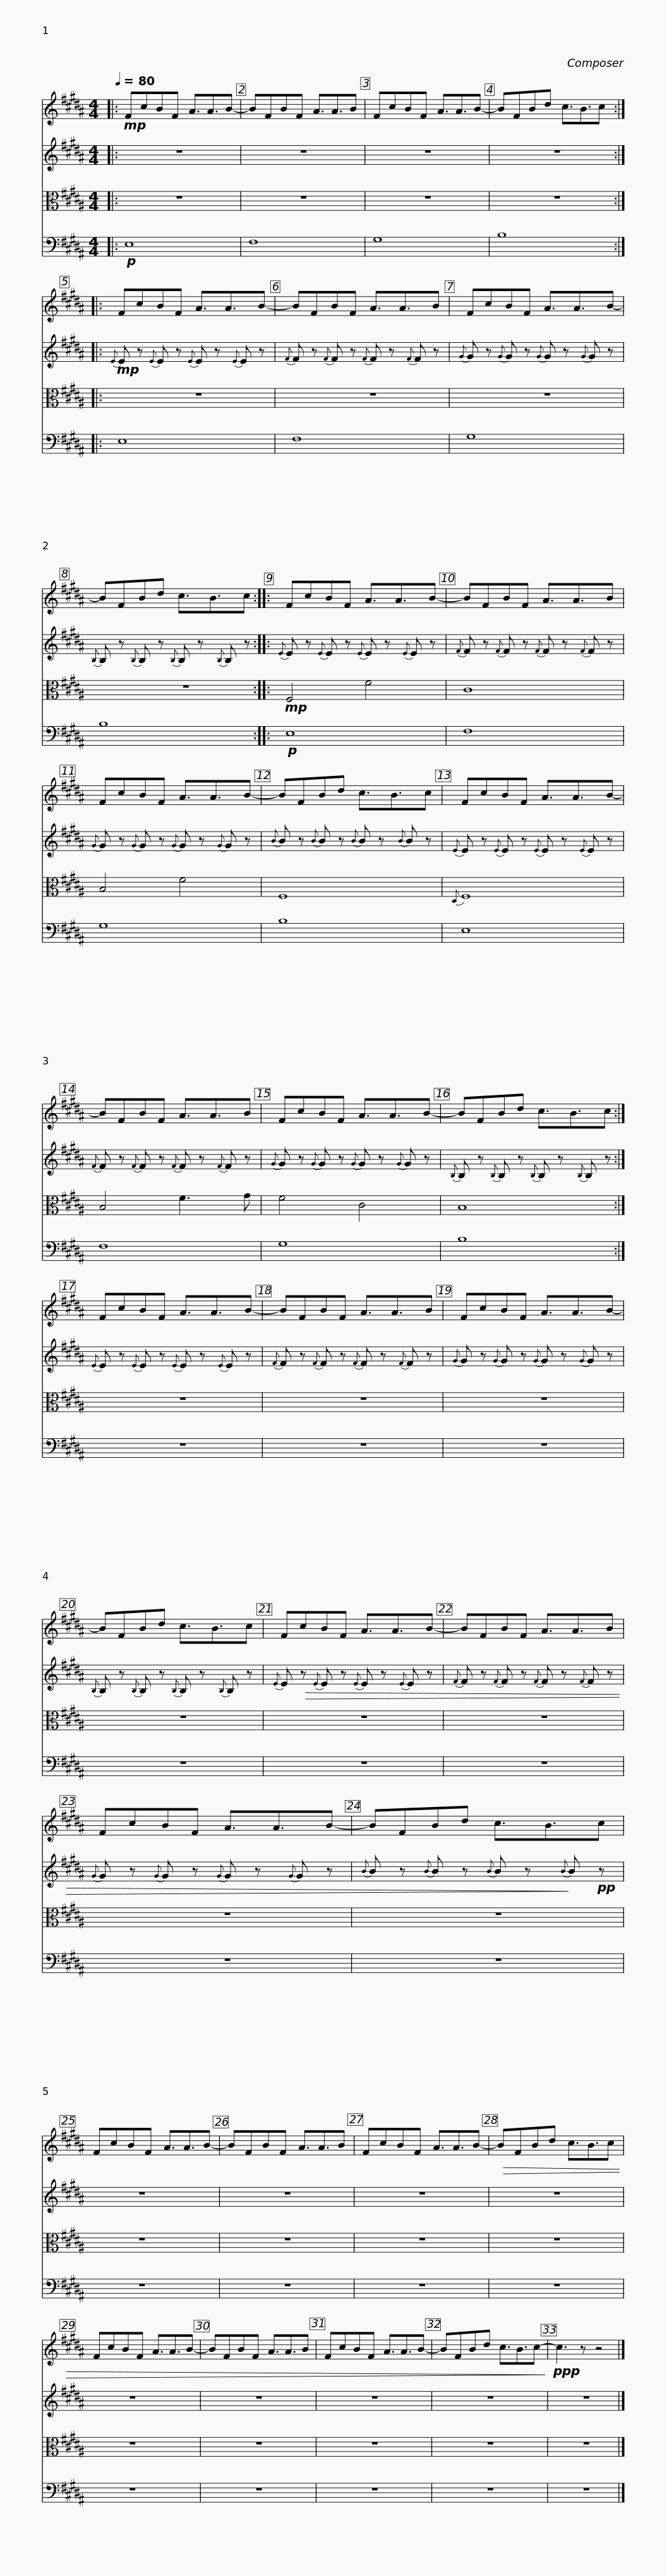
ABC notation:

X:1
%%score 1 2 3 4
L:1/8
Q:1/4=80
M:4/4
I:linebreak $
K:B
V:1 treble
V:2 treble
V:3 alto
V:4 bass
V:1
|:!mp! FcBF A3/2A3/2B- | BFBF A3/2A3/2B | FcBF A3/2A3/2B- | BFBd c3/2B3/2c ::$ FcBF A3/2A3/2B- | %5
 BFBF A3/2A3/2B | FcBF A3/2A3/2B- |$ BFBd c3/2B3/2c ::$ FcBF A3/2A3/2B- | BFBF A3/2A3/2B | %10
 FcBF A3/2A3/2B- |$ BFBd c3/2B3/2c |$ FcBF A3/2A3/2B- | BFBF A3/2A3/2B | FcBF A3/2A3/2B- |$ %15
 BFBd c3/2B3/2c :|$ FcBF A3/2A3/2B- | BFBF A3/2A3/2B | FcBF A3/2A3/2B- |$ BFBd c3/2B3/2c |$ %20
 FcBF A3/2A3/2B- | BFBF A3/2A3/2B | FcBF A3/2A3/2B- |$ BFBd c3/2B3/2c | FcBF A3/2A3/2B- | %25
 BFBF A3/2A3/2B | FcBF A3/2A3/2B- |!>(! BFBd c3/2B3/2c |$ FcBF A3/2A3/2B- | BFBF A3/2A3/2B | %30
 FcBF A3/2A3/2B- | BFBd c3/2B3/2c-!>)! |!ppp! c3 z z4 |] %33
V:2
|: z8 | z8 | z8 | z8 ::$!mp!{E} E z{E} E z{E} E z{E} E z | %5
{F} F z{F} F z{F} F z{F} F z |{G} G z{G} G z{G} G z{G} G z |${B,} B, z{B,} B, z{B,} B, z{B,} B, z ::${E} E z{E} E z{E} E z{E} E z |{F} F z{F} F z{F} F z{F} F z | %10
{G} G z{G} G z{G} G z{G} G z |${B} B z{B} B z{B} B z{B} B z |${E} E z{E} E z{E} E z{E} E z |{F} F z{F} F z{F} F z{F} F z |{G} G z{G} G z{G} G z{G} G z |$ %15
{B,} B, z{B,} B, z{B,} B, z{B,} B, z :|${E} E z{E} E z{E} E z{E} E z |{F} F z{F} F z{F} F z{F} F z |{G} G z{G} G z{G} G z{G} G z |${B,} B, z{B,} B, z{B,} B, z{B,} B, z |$ %20
{E} E!>(! z{E} E z{E} E z{E} E z |{F} F z{F} F z{F} F z{F} F z |{G} G z{G} G z{G} G z{G} G z |${B} B z{B} B z{B} B z!>)!{B} B!pp! z | z8 | %25
 z8 | z8 | z8 |$ z8 | z8 | %30
 z8 | z8 | z8 |] %33
V:3
|: z8 | z8 | z8 | z8 ::$ z8 | %5
 z8 | z8 |$ z8 ::$!mp! F,4 F4 | C8 | %10
 B,4 F4 |$ F,8 |${D,} F,8 | B,4 F3 G | F4 C4 |$ %15
 B,8 :|$ z8 | z8 | z8 |$ z8 |$ %20
 z8 | z8 | z8 |$ z8 | z8 | %25
 z8 | z8 | z8 |$ z8 | z8 | %30
 z8 | z8 | z8 |] %33
V:4
|:!p! E,8 | F,8 | G,8 | B,8 ::$ E,8 | %5
 F,8 | G,8 |$ B,8 ::$!p! E,8 | F,8 | %10
 G,8 |$ B,8 |$ E,8 | F,8 | G,8 |$ %15
 B,8 :|$ z8 | z8 | z8 |$ z8 |$ %20
 z8 | z8 | z8 |$ z8 | z8 | %25
 z8 | z8 | z8 |$ z8 | z8 | %30
 z8 | z8 | z8 |] %33
